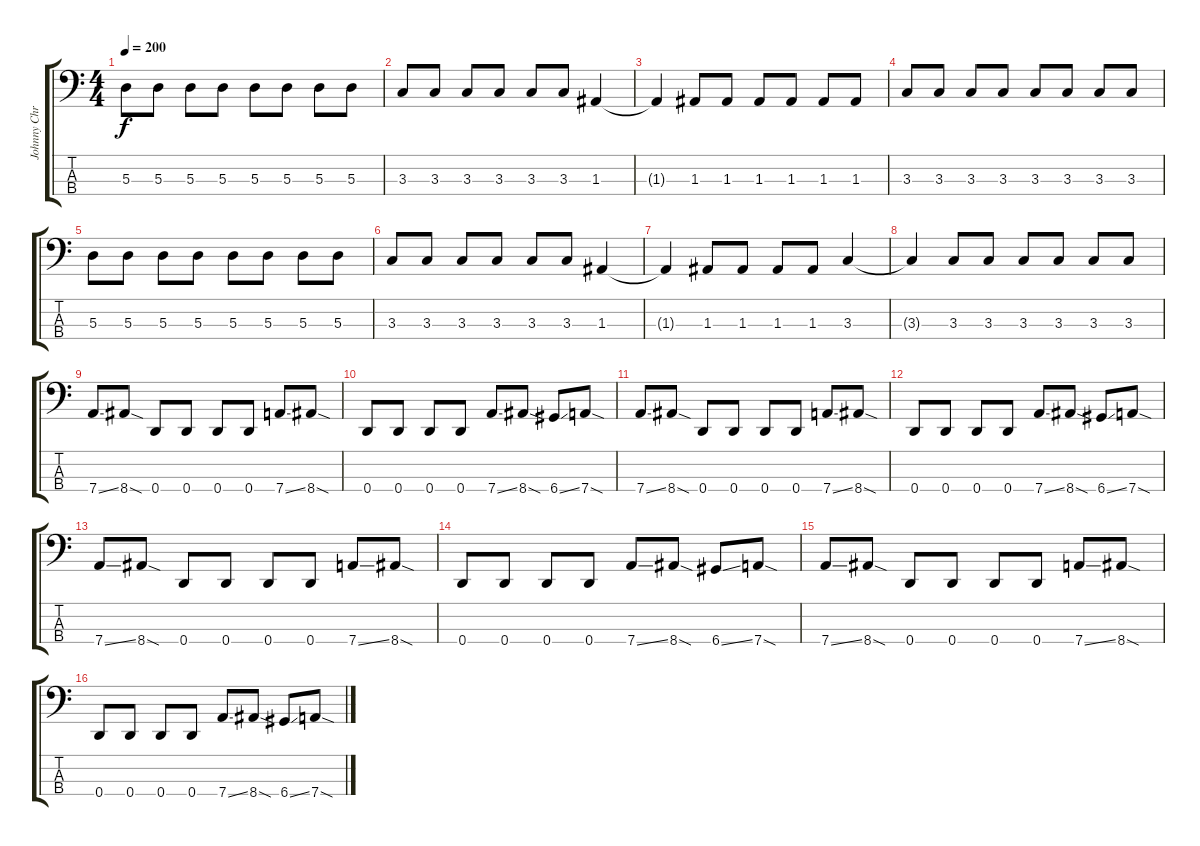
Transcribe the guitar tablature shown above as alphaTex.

\track ("Johnny Christ" "Johnny Chr") {instrument electricbasspick}
\staff {score tabs}
\tuning (G2 D2 A1 D1) {hide}
\ts (4 4)
\tempo 200
\clef f4
\ks c
5.3.8{dy f} 5.3.8 5.3.8 5.3.8 5.3.8 5.3.8 5.3.8 5.3.8 |
3.3.8 3.3.8 3.3.8 3.3.8 3.3.8 3.3.8 1.3.4 |
1.3{t}.4 1.3.8 1.3.8 1.3.8 1.3.8 1.3.8 1.3.8 |
3.3.8 3.3.8 3.3.8 3.3.8 3.3.8 3.3.8 3.3.8 3.3.8 |
5.3.8 5.3.8 5.3.8 5.3.8 5.3.8 5.3.8 5.3.8 5.3.8 |
3.3.8 3.3.8 3.3.8 3.3.8 3.3.8 3.3.8 1.3.4 |
1.3{t}.4 1.3.8 1.3.8 1.3.8 1.3.8 3.3.4 |
3.3{t}.4 3.3.8 3.3.8 3.3.8 3.3.8 3.3.8 3.3.8 |
7.4{ss}.8 8.4{sod}.8 0.4.8 0.4.8 0.4.8 0.4.8 7.4{ss}.8 8.4{sod}.8 |
0.4.8 0.4.8 0.4.8 0.4.8 7.4{ss}.8 8.4{sod}.8 6.4{ss}.8 7.4{sod}.8 |
7.4{ss}.8 8.4{sod}.8 0.4.8 0.4.8 0.4.8 0.4.8 7.4{ss}.8 8.4{sod}.8 |
0.4.8 0.4.8 0.4.8 0.4.8 7.4{ss}.8 8.4{sod}.8 6.4{ss}.8 7.4{sod}.8 |
7.4{ss}.8 8.4{sod}.8 0.4.8 0.4.8 0.4.8 0.4.8 7.4{ss}.8 8.4{sod}.8 |
0.4.8 0.4.8 0.4.8 0.4.8 7.4{ss}.8 8.4{sod}.8 6.4{ss}.8 7.4{sod}.8 |
7.4{ss}.8 8.4{sod}.8 0.4.8 0.4.8 0.4.8 0.4.8 7.4{ss}.8 8.4{sod}.8 |
0.4.8 0.4.8 0.4.8 0.4.8 7.4{ss}.8 8.4{sod}.8 6.4{ss}.8 7.4{sod}.8
